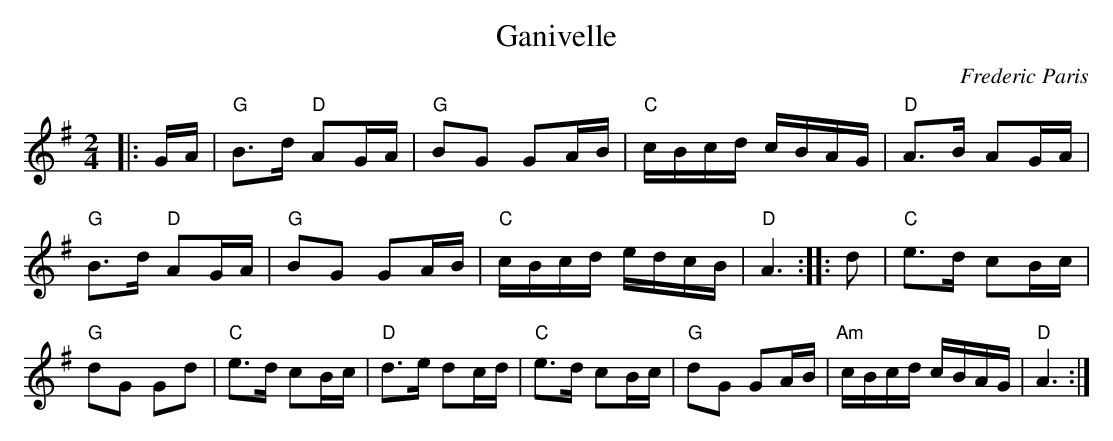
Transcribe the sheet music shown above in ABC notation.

X:1
T:Ganivelle
C:Frederic Paris
E:12
M:2/4
L:1/16
K:G
|:GA|"G"B3d "D"A2GA|"G"B2G2 G2AB|"C"cBcd cBAG|"D"A3B A2GA|\
"G"B3d "D"A2GA|"G"B2G2 G2AB|"C"cBcd edcB|"D"A6::\
d2|"C"e3d c2Bc|"G"d2G2 G2d2|"C"e3d c2Bc|"D"d3e d2cd|\
"C"e3d c2Bc|"G"d2G2 G2AB|"Am"cBcd cBAG|"D"A6:|**
